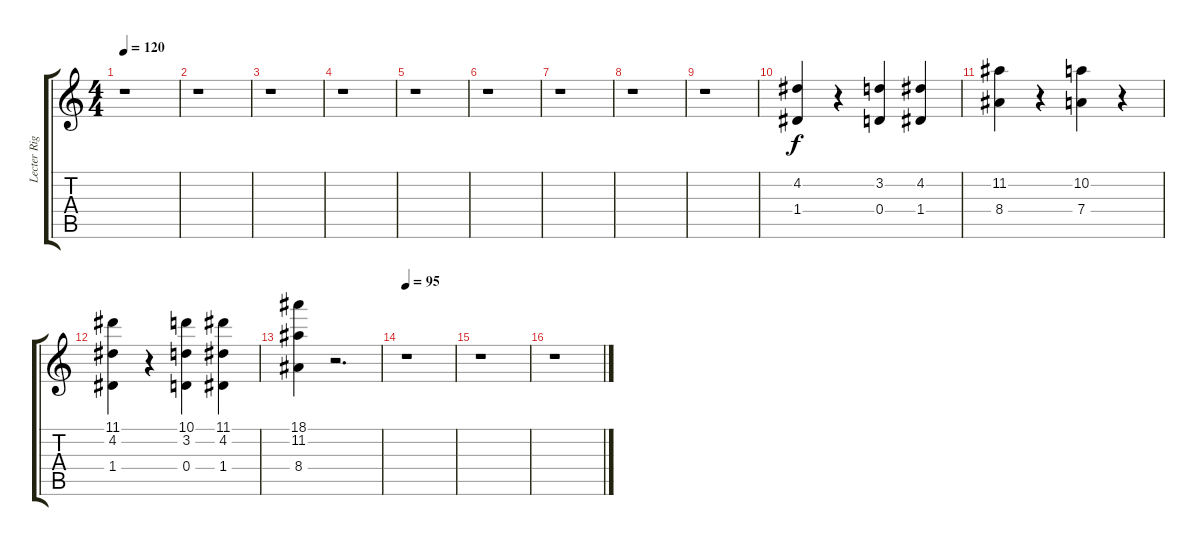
\track ("Lecter Right" "Lecter Rig") {instrument stringensemble1}
\staff {score tabs}
\tuning (E5 B4 G4 D4 A3 E3) {hide}
\ts (4 4)
\tempo 120
\clef g2
\ks c
r.1{dy f} |
r.1 |
r.1 |
r.1 |
r.1 |
r.1 |
r.1 |
r.1 |
r.1 |
(4.2 1.4).4 r.4 (3.2 0.4).4 (4.2 1.4).4 |
(11.2 8.4).4 r.4 (10.2 7.4).4 r.4 |
(11.1 4.2 1.4).4 r.4 (10.1 3.2 0.4).4 (11.1 4.2 1.4).4 |
(18.1 11.2 8.4).4 r.2{d} |
\tempo 95
r.1 |
r.1 |
r.1
